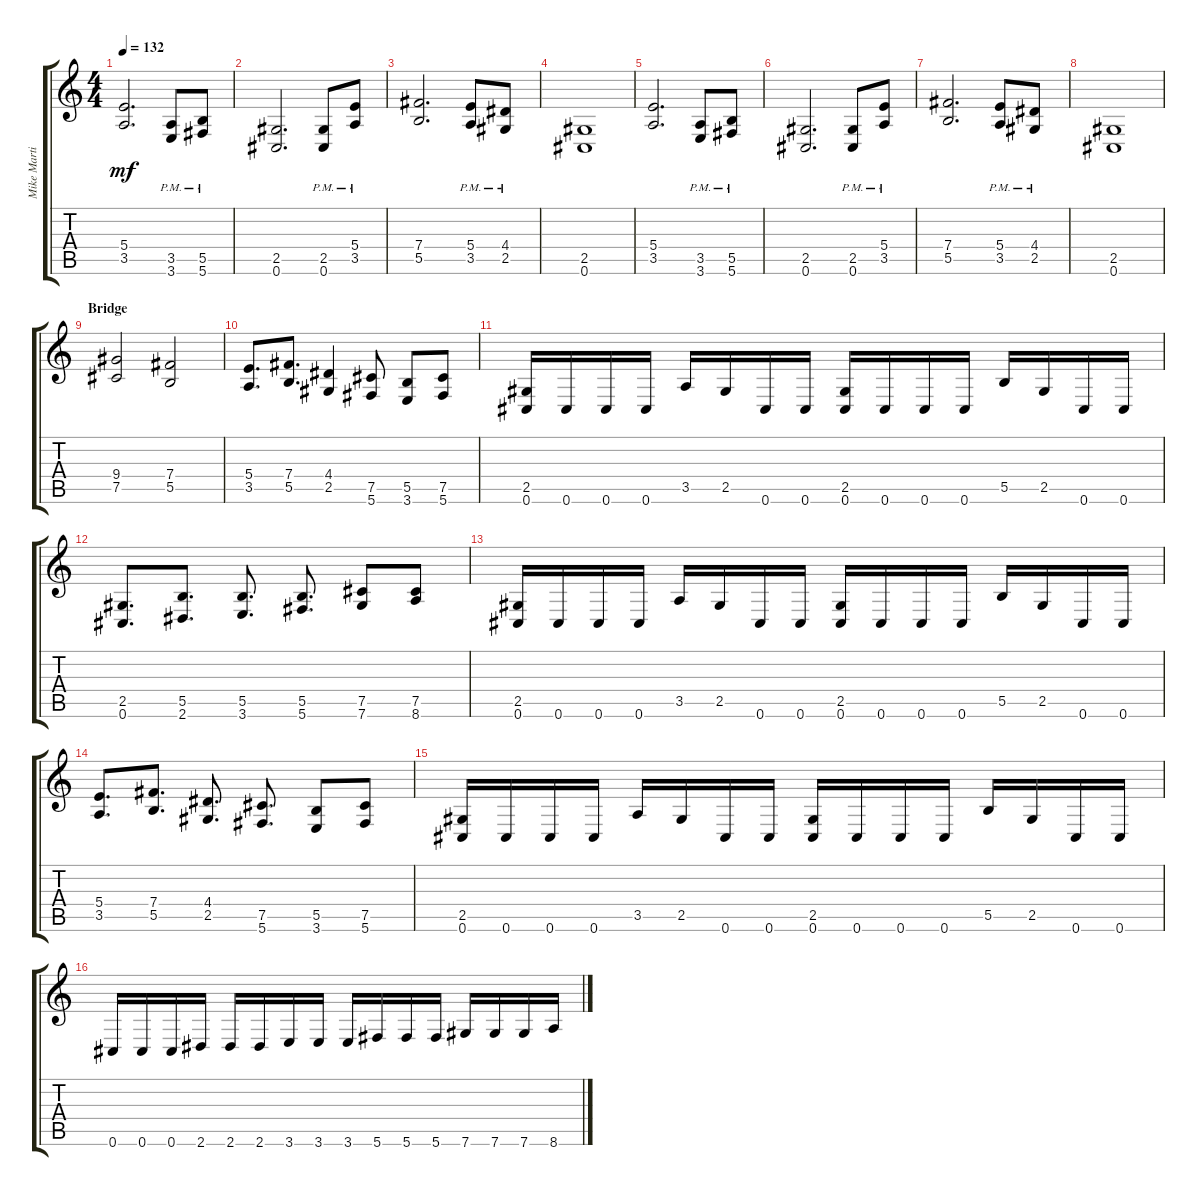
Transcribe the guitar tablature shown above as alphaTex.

\track ("Mike Martin" "Mike Marti") {instrument distortionguitar}
\staff {score tabs}
\tuning (Db4 Ab3 E3 B2 Gb2 Db2) {hide}
\ts (4 4)
\tempo 132
\clef g2
\ks c
(5.4 3.5).2{d dy mf} (3.5{pm} 3.6).8 (5.5{pm} 5.6).8 |
(2.5 0.6).2{d} (2.5{pm} 0.6).8 (5.4 3.5{pm}).8 |
(7.4 5.5).2{d} (5.4{pm} 3.5).8 (4.4{pm} 2.5).8 |
(2.5 0.6).1 |
(5.4 3.5).2{d} (3.5{pm} 3.6).8 (5.5{pm} 5.6).8 |
(2.5 0.6).2{d} (2.5{pm} 0.6).8 (5.4 3.5{pm}).8 |
(7.4 5.5).2{d} (5.4{pm} 3.5).8 (4.4{pm} 2.5).8 |
(2.5 0.6).1 |
\section ("" "Bridge")
(9.4 7.5).2 (7.4 5.5).2 |
(5.4 3.5).8{d} (7.4 5.5).8{d} (4.4 2.5).4 (7.5 5.6).8 (5.5 3.6).8 (7.5 5.6).8 |
(2.5 0.6).16 0.6.16 0.6.16 0.6.16 3.5.16 2.5.16 0.6.16 0.6.16 (2.5 0.6).16 0.6.16 0.6.16 0.6.16 5.5.16 2.5.16 0.6.16 0.6.16 |
(2.5 0.6).8{d} (5.5 2.6).8{d} (5.5 3.6).8{d} (5.5 5.6).8{d} (7.5 7.6).8 (7.5 8.6).8 |
(2.5 0.6).16 0.6.16 0.6.16 0.6.16 3.5.16 2.5.16 0.6.16 0.6.16 (2.5 0.6).16 0.6.16 0.6.16 0.6.16 5.5.16 2.5.16 0.6.16 0.6.16 |
(5.4 3.5).8{d} (7.4 5.5).8{d} (4.4 2.5).8{d} (7.5 5.6).8{d} (5.5 3.6).8 (7.5 5.6).8 |
(2.5 0.6).16 0.6.16 0.6.16 0.6.16 3.5.16 2.5.16 0.6.16 0.6.16 (2.5 0.6).16 0.6.16 0.6.16 0.6.16 5.5.16 2.5.16 0.6.16 0.6.16 |
0.6.16 0.6.16 0.6.16 2.6.16 2.6.16 2.6.16 3.6.16 3.6.16 3.6.16 5.6.16 5.6.16 5.6.16 7.6.16 7.6.16 7.6.16 8.6.16
